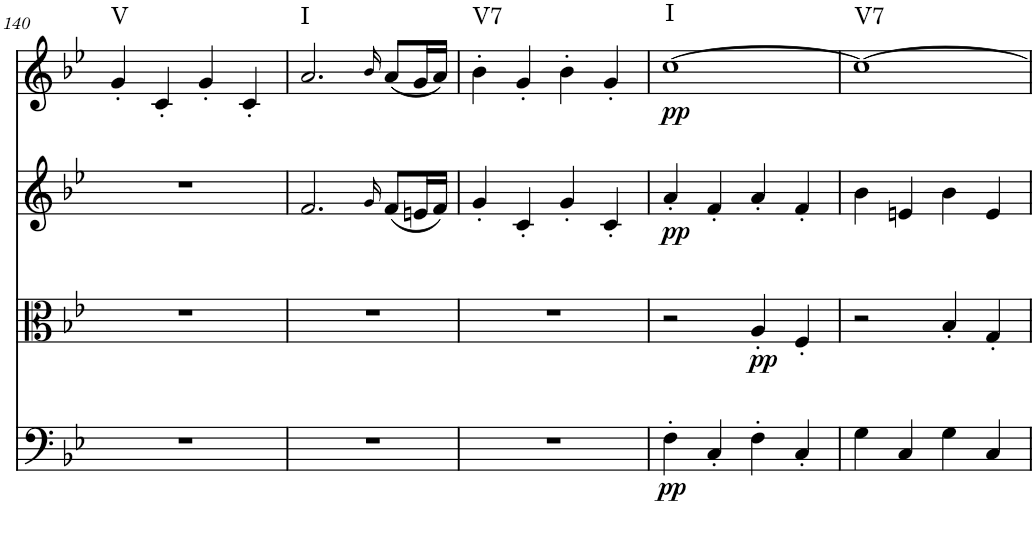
**kern	**dynam	**kern	**dynam	**kern	**dynam	**kern	**dynam	**harte
*part4	*part4	*part3	*part3	*part2	*part2	*part1	*part1	*part1
*staff4	*staff4	*staff3	*staff3	*staff2	*staff2	*staff1	*staff1	*
*I"Violoncello	*	*I"Viola	*	*I"Violin II	*	*I"Violin I	*	*
*I'Vc	*	*I'Vla	*	*I'Vln	*	*I'Vln	*	*
!!LO:PB:g=z
*clefF4	*	*clefC3	*	*clefG2	*	*clefG2	*	*
*k[b-e-]	*	*k[b-e-]	*	*k[b-e-]	*	*k[b-e-]	*	*
*B-:	*	*B-:	*	*B-:	*	*B-:	*	*
*M2/2	*	*M2/2	*	*M2/2	*	*M2/2	*	*
=140	=140	=140	=140	=140	=140	=140	=140	=140
!	!	!	!	!	!	!	!	!LO:H:kt=V
1r	.	1r	.	1r	.	4g'/	.	N
.	.	.	.	.	.	4c'/	.	.
.	.	.	.	.	.	4g'/	.	.
.	.	.	.	.	.	4c'/	.	.
=141	=141	=141	=141	=141	=141	=141	=141	=141
!	!	!	!	!	!	!	!	!LO:H:kt=I
1r	.	1r	.	2.f/	.	2.a/	.	N
.	.	.	.	16qg/	.	16qb-/	.	.
.	.	.	.	(8f/L	.	(8a/L	.	.
.	.	.	.	16en/L	.	16g/L	.	.
.	.	.	.	16f/JJ)	.	16a/JJ)	.	.
=142	=142	=142	=142	=142	=142	=142	=142	=142
!	!	!	!	!	!	!	!	!LO:H:kt=V7
1r	.	1r	.	4g'/	.	4b-'\	.	N
.	.	.	.	4c'/	.	4g'/	.	.
.	.	.	.	4g'/	.	4b-'\	.	.
.	.	.	.	4c'/	.	4g'/	.	.
=143	=143	=143	=143	=143	=143	=143	=143	=143
!	!LO:DY:b	!	!	!	!LO:DY:b	!	!LO:DY:b	!LO:H:kt=I
4F'\	pp	2r	.	4a'/	pp	[1cc	pp	N
4C'/	.	.	.	4f'/	.	.	.	.
!	!	!	!LO:DY:b	!	!	!	!	!
4F'\	.	4A'/	pp	4a'/	.	.	.	.
4C'/	.	4F'/	.	4f'/	.	.	.	.
=144	=144	=144	=144	=144	=144	=144	=144	=144
!	!	!	!	!	!	!	!	!LO:H:kt=V7
4G\	.	2r	.	4b-\	.	1cc_	.	N
4C/	.	.	.	4en/	.	.	.	.
4G\	.	4B-'/	.	4b-\	.	.	.	.
4C/	.	4G'/	.	4e/	.	.	.	.
=	=	=	=	=	=	=	=	=
*-	*-	*-	*-	*-	*-	*-	*-	*-
